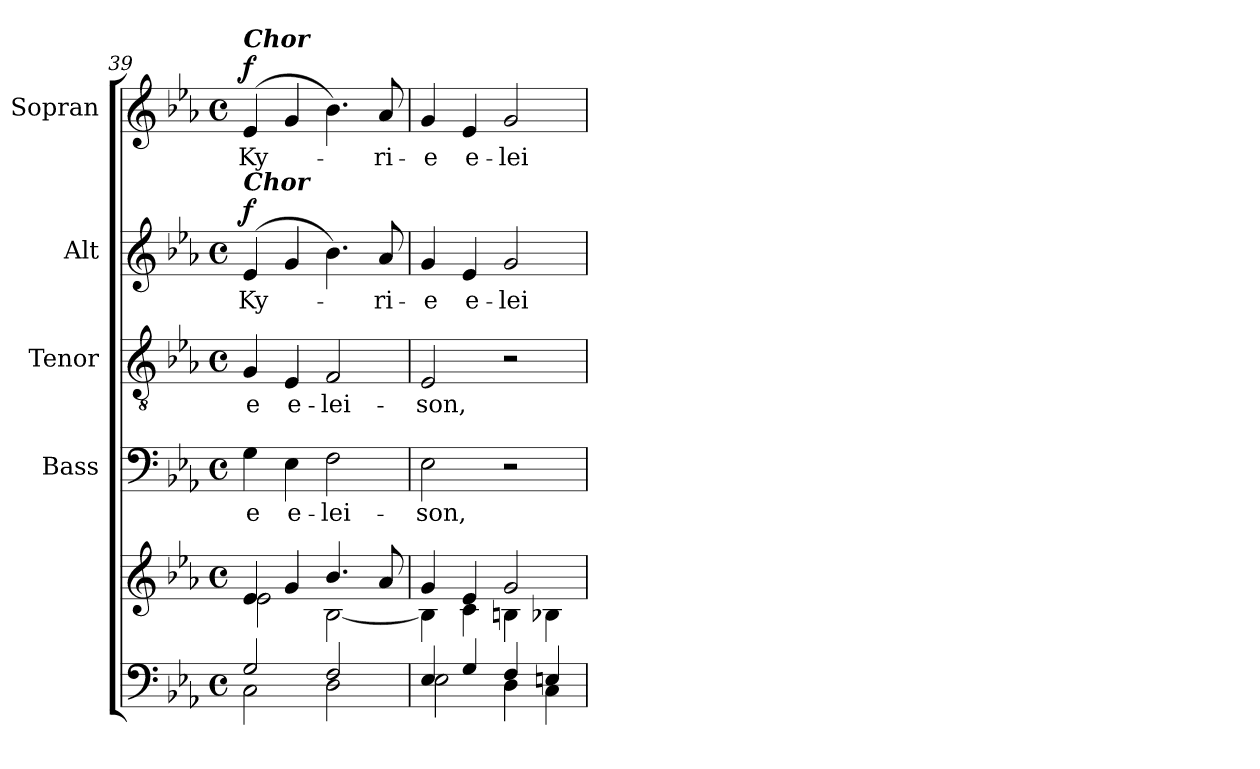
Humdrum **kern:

**kern	**kern	**kern	**text	**kern	**text	**kern	**text	**dynam	**kern	**text	**dynam
*part5	*part5	*part4	*part4	*part3	*part3	*part2	*part2	*part2	*part1	*part1	*part1
*staff6	*staff5	*staff4	*staff4	*staff3	*staff3	*staff2	*staff2	*staff2	*staff1	*staff1	*staff1
*	*	*I"Bass	*	*I"Tenor	*	*I"Alt	*	*	*I"Sopran	*	*
*	*	*I'B.	*	*I'T.	*	*I'A.	*	*	*I'S.	*	*
*clefF4	*clefG2	*clefF4	*	*clefGv2	*	*clefG2	*	*	*clefG2	*	*
*k[b-e-a-]	*k[b-e-a-]	*k[b-e-a-]	*	*k[b-e-a-]	*	*k[b-e-a-]	*	*	*k[b-e-a-]	*	*
*E-:	*E-:	*E-:	*	*E-:	*	*E-:	*	*	*E-:	*	*
*M4/4	*M4/4	*M4/4	*	*M4/4	*	*M4/4	*	*	*M4/4	*	*
*met(c)	*met(c)	*met(c)	*	*met(c)	*	*met(c)	*	*	*met(c)	*	*
=39	=39	=39	=39	=39	=39	=39	=39	=39	=39	=39	=39
*^	*^	*	*	*	*	*	*	*	*	*	*
!	!	!	!	!	!	!	!	!	!	!	!LO:TX:a:Bi:t=Chor	!	!
!	!	!	!	!	!	!	!	!LO:TX:a:Bi:t=Chor	!	!	!	!	!
!	!	!	!	!	!LO:LY:b	!	!LO:LY:b	!	!LO:LY:b	!LO:DY:a	!	!LO:LY:b	!LO:DY:a
2G/	2C\	4e-/	2e-\	4G\	-e	4G/	-e	(4e-/	Ky-	f	(4e-/	Ky-	f
!	!	!	!	!	!LO:LY:b	!	!LO:LY:b	!	!	!	!	!	!
.	.	4g/	.	4E-\	e-	4E-/	e-	4g/	.	.	4g/	.	.
!	!	!	!	!	!LO:LY:b	!	!LO:LY:b	!	!	!	!	!	!
2F/	2D\	4.b-/	[<2B-\	2F\	-lei-	2F/	-lei-	4.b-\)	.	.	4.b-\)	.	.
!	!	!	!	!	!	!	!	!	!LO:LY:b	!	!	!LO:LY:b	!
.	.	8a-/	.	.	.	.	.	8a-/	-ri-	.	8a-/	-ri-	.
!!LO:LB:g=z
=40	=40	=40	=40	=40	=40	=40	=40	=40	=40	=40	=40	=40	=40
!	!	!	!	!	!LO:LY:b	!	!LO:LY:b	!	!LO:LY:b	!	!	!LO:LY:b	!
4E-/	2E-\	4g/	4B-\]	2E-\	-son,	2E-/	-son,	4g/	-e	.	4g/	-e	.
!	!	!	!	!	!	!	!	!	!LO:LY:b	!	!	!LO:LY:b	!
4G/	.	4e-/	4c\	.	.	.	.	4e-/	e-	.	4e-/	e-	.
!	!	!	!	!	!	!	!	!	!LO:LY:b	!	!	!LO:LY:b	!
4F/	4D\	2g/	4Bn\	2r	.	2r	.	2g/	-lei-	.	2g/	-lei-	.
4En/	4C\	.	4B-X\	.	.	.	.	.	.	.	.	.	.
*v	*v	*	*	*	*	*	*	*	*	*	*	*	*
*	*v	*v	*	*	*	*	*	*	*	*	*	*
=	=	=	=	=	=	=	=	=	=	=	=
*-	*-	*-	*-	*-	*-	*-	*-	*-	*-	*-	*-
